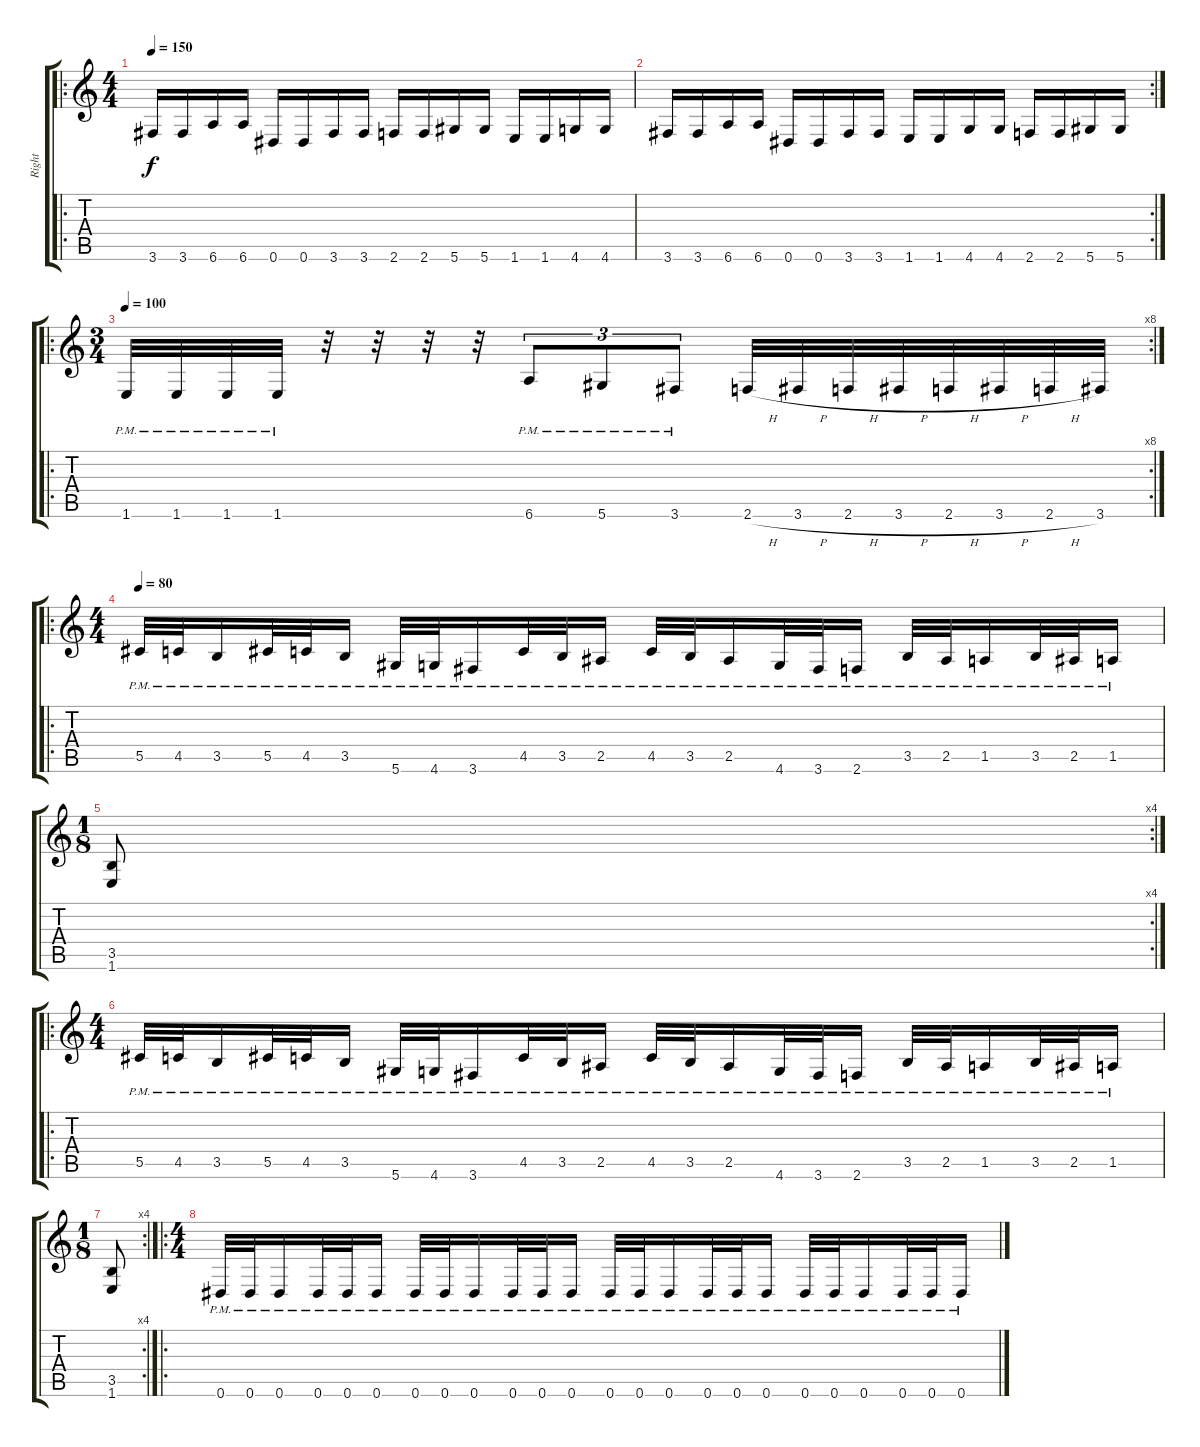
\track ("Right" "Right") {instrument distortionguitar}
\staff {score tabs}
\tuning (Eb4 Bb3 Gb3 Db3 Ab2 Eb2) {hide}
\ro
\ts (4 4)
\tempo 150
\clef g2
\ks c
3.6.16{dy f} 3.6.16 6.6.16 6.6.16 0.6.16 0.6.16 3.6.16 3.6.16 2.6.16 2.6.16 5.6.16 5.6.16 1.6.16 1.6.16 4.6.16 4.6.16 |
\rc 2
3.6.16 3.6.16 6.6.16 6.6.16 0.6.16 0.6.16 3.6.16 3.6.16 1.6.16 1.6.16 4.6.16 4.6.16 2.6.16 2.6.16 5.6.16 5.6.16 |
\ro
\rc 8
\ts (3 4)
\tempo 100
1.6{pm}.32 1.6{pm}.32 1.6{pm}.32 1.6{pm}.32 r.32 r.32 r.32 r.32 6.6{pm}.8{tu (3 2)} 5.6{pm}.8{tu (3 2)} 3.6{pm}.8{tu (3 2)} 2.6{h}.32 3.6{h}.32 2.6{h}.32 3.6{h}.32 2.6{h}.32 3.6{h}.32 2.6{h}.32 3.6.32 |
\ro
\ts (4 4)
\tempo 80
5.5{pm}.32 4.5{pm}.32 3.5{pm}.16 5.5{pm}.32 4.5{pm}.32 3.5{pm}.16 5.6{pm}.32 4.6{pm}.32 3.6{pm}.16 4.5{pm}.32 3.5{pm}.32 2.5{pm}.16 4.5{pm}.32 3.5{pm}.32 2.5{pm}.16 4.6{pm}.32 3.6{pm}.32 2.6{pm}.16 3.5{pm}.32 2.5{pm}.32 1.5{pm}.16 3.5{pm}.32 2.5{pm}.32 1.5{pm}.16 |
\rc 4
\ts (1 8)
(3.5 1.6).8 |
\ro
\ts (4 4)
5.5{pm}.32 4.5{pm}.32 3.5{pm}.16 5.5{pm}.32 4.5{pm}.32 3.5{pm}.16 5.6{pm}.32 4.6{pm}.32 3.6{pm}.16 4.5{pm}.32 3.5{pm}.32 2.5{pm}.16 4.5{pm}.32 3.5{pm}.32 2.5{pm}.16 4.6{pm}.32 3.6{pm}.32 2.6{pm}.16 3.5{pm}.32 2.5{pm}.32 1.5{pm}.16 3.5{pm}.32 2.5{pm}.32 1.5{pm}.16 |
\rc 4
\ts (1 8)
(3.5 1.6).8 |
\ro
\ts (4 4)
0.6{pm}.32 0.6{pm}.32 0.6{pm}.16 0.6{pm}.32 0.6{pm}.32 0.6{pm}.16 0.6{pm}.32 0.6{pm}.32 0.6{pm}.16 0.6{pm}.32 0.6{pm}.32 0.6{pm}.16 0.6{pm}.32 0.6{pm}.32 0.6{pm}.16 0.6{pm}.32 0.6{pm}.32 0.6{pm}.16 0.6{pm}.32 0.6{pm}.32 0.6{pm}.16 0.6{pm}.32 0.6{pm}.32 0.6{pm}.16
